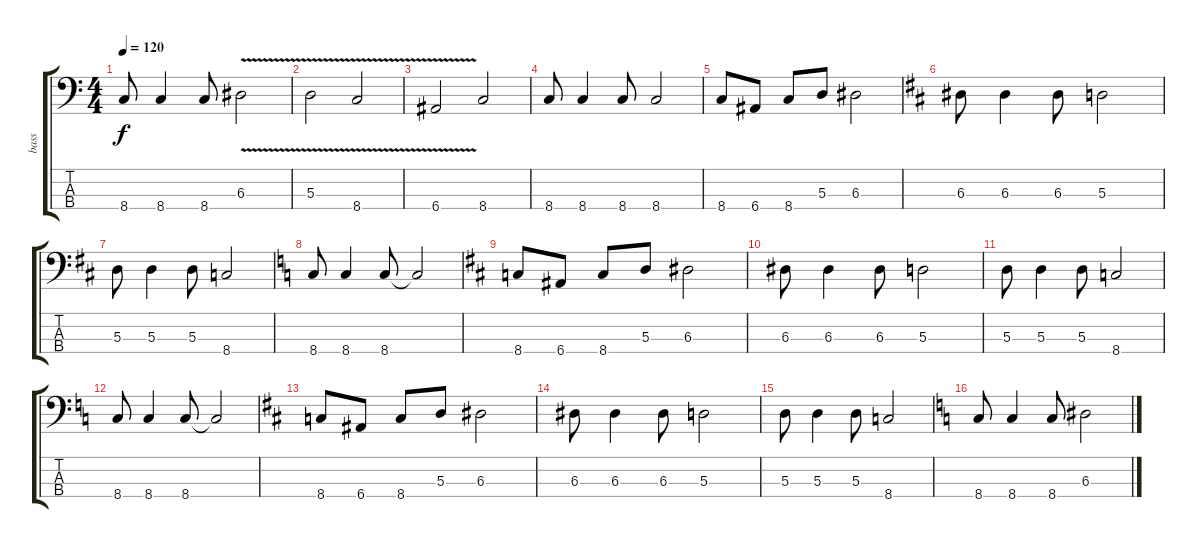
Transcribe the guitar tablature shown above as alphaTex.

\track ("bass" "bass") {instrument electricbassfinger}
\staff {score tabs}
\tuning (G2 D2 A1 E1) {hide}
\ts (4 4)
\tempo 120
\clef f4
\ks c
8.4.8{dy f} 8.4.4 8.4.8 6.3{v}.2 |
5.3{v}.2 8.4{v}.2 |
6.4{v}.2 8.4.2 |
8.4.8 8.4.4 8.4.8 8.4.2 |
8.4.8 6.4.8 8.4.8 5.3.8 6.3.2 |
\ks d
6.3.8 6.3.4 6.3.8 5.3.2 |
5.3.8 5.3.4 5.3.8 8.4.2 |
\ks c
8.4.8 8.4.4 8.4.8 8.4{t}.2 |
\ks d
8.4.8 6.4.8 8.4.8 5.3.8 6.3.2 |
6.3.8 6.3.4 6.3.8 5.3.2 |
5.3.8 5.3.4 5.3.8 8.4.2 |
\ks c
8.4.8 8.4.4 8.4.8 8.4{t}.2 |
\ks d
8.4.8 6.4.8 8.4.8 5.3.8 6.3.2 |
6.3.8 6.3.4 6.3.8 5.3.2 |
5.3.8 5.3.4 5.3.8 8.4.2 |
\ks c
8.4.8 8.4.4 8.4.8 6.3.2
